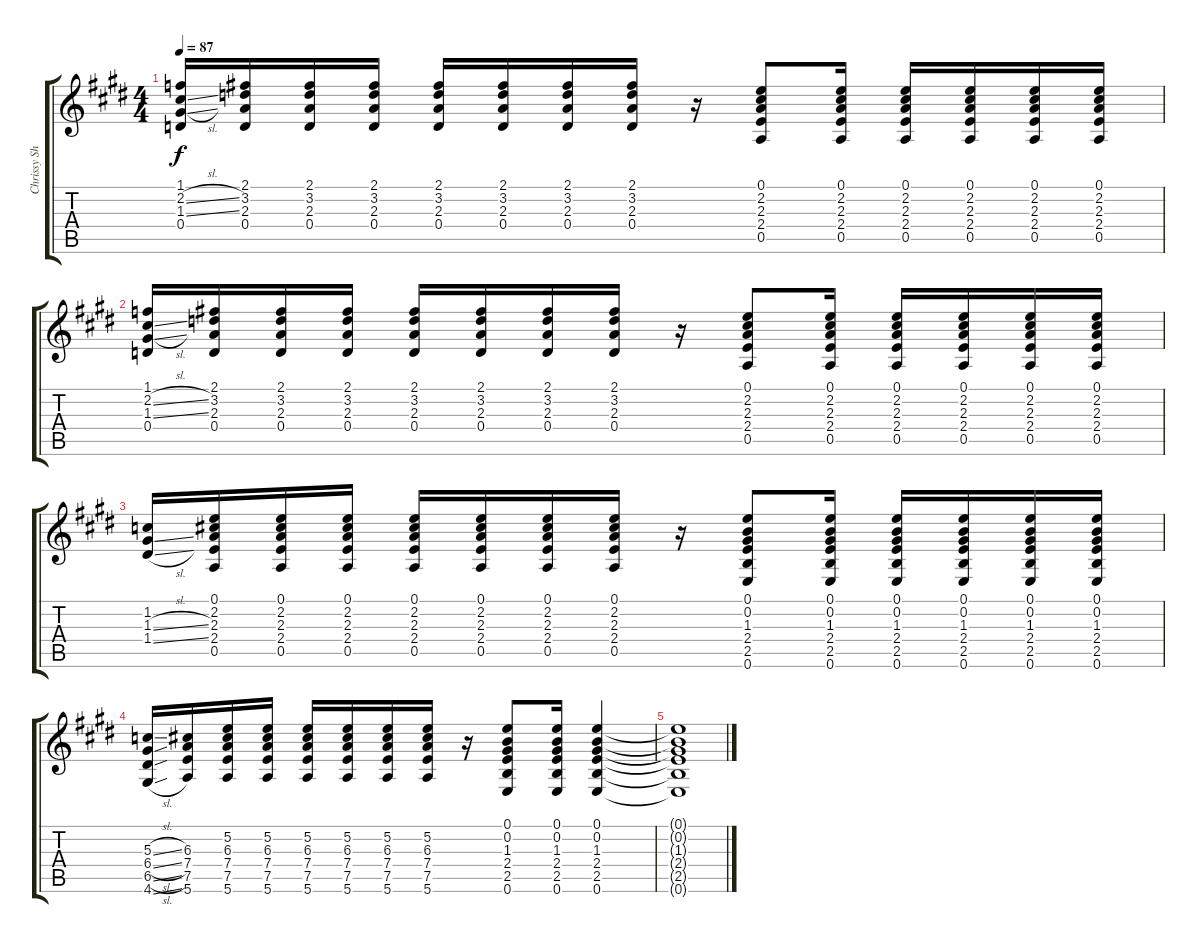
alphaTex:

\track ("Chrissy Shefts Guitar" "Chrissy Sh") {instrument acousticguitarsteel}
\staff {score tabs}
\tuning (E4 B3 G3 D3 A2 E2) {hide}
\ts (4 4)
\tempo 87
\clef g2
\ks e
(1.1 2.2{sl} 1.3{sl} 0.4).16{dy f} (2.1 3.2 2.3 0.4).16 (2.1 3.2 2.3 0.4).16 (2.1 3.2 2.3 0.4).16 (2.1 3.2 2.3 0.4).16 (2.1 3.2 2.3 0.4).16 (2.1 3.2 2.3 0.4).16 (2.1 3.2 2.3 0.4).16 r.16 (0.1 2.2 2.3 2.4 0.5).8 (0.1 2.2 2.3 2.4 0.5).16 (0.1 2.2 2.3 2.4 0.5).16 (0.1 2.2 2.3 2.4 0.5).16 (0.1 2.2 2.3 2.4 0.5).16 (0.1 2.2 2.3 2.4 0.5).16 |
(1.1 2.2{sl} 1.3{sl} 0.4).16 (2.1 3.2 2.3 0.4).16 (2.1 3.2 2.3 0.4).16 (2.1 3.2 2.3 0.4).16 (2.1 3.2 2.3 0.4).16 (2.1 3.2 2.3 0.4).16 (2.1 3.2 2.3 0.4).16 (2.1 3.2 2.3 0.4).16 r.16 (0.1 2.2 2.3 2.4 0.5).8 (0.1 2.2 2.3 2.4 0.5).16 (0.1 2.2 2.3 2.4 0.5).16 (0.1 2.2 2.3 2.4 0.5).16 (0.1 2.2 2.3 2.4 0.5).16 (0.1 2.2 2.3 2.4 0.5).16 |
(1.2 1.3{sl} 1.4{sl}).16 (0.1 2.2 2.3 2.4 0.5).16 (0.1 2.2 2.3 2.4 0.5).16 (0.1 2.2 2.3 2.4 0.5).16 (0.1 2.2 2.3 2.4 0.5).16 (0.1 2.2 2.3 2.4 0.5).16 (0.1 2.2 2.3 2.4 0.5).16 (0.1 2.2 2.3 2.4 0.5).16 r.16 (0.1 0.2 1.3 2.4 2.5 0.6).8 (0.1 0.2 1.3 2.4 2.5 0.6).16 (0.1 0.2 1.3 2.4 2.5 0.6).16 (0.1 0.2 1.3 2.4 2.5 0.6).16 (0.1 0.2 1.3 2.4 2.5 0.6).16 (0.1 0.2 1.3 2.4 2.5 0.6).16 |
(5.3{sl} 6.4{sl} 6.5{sl} 4.6{sl}).16 (6.3 7.4 7.5 5.6).16 (5.2 6.3 7.4 7.5 5.6).16 (5.2 6.3 7.4 7.5 5.6).16 (5.2 6.3 7.4 7.5 5.6).16 (5.2 6.3 7.4 7.5 5.6).16 (5.2 6.3 7.4 7.5 5.6).16 (5.2 6.3 7.4 7.5 5.6).16 r.16 (0.1 0.2 1.3 2.4 2.5 0.6).8 (0.1 0.2 1.3 2.4 2.5 0.6).16 (0.1 0.2 1.3 2.4 2.5 0.6).4 |
(0.1{t} 0.2{t} 1.3{t} 2.4{t} 2.5{t} 0.6{t}).1
